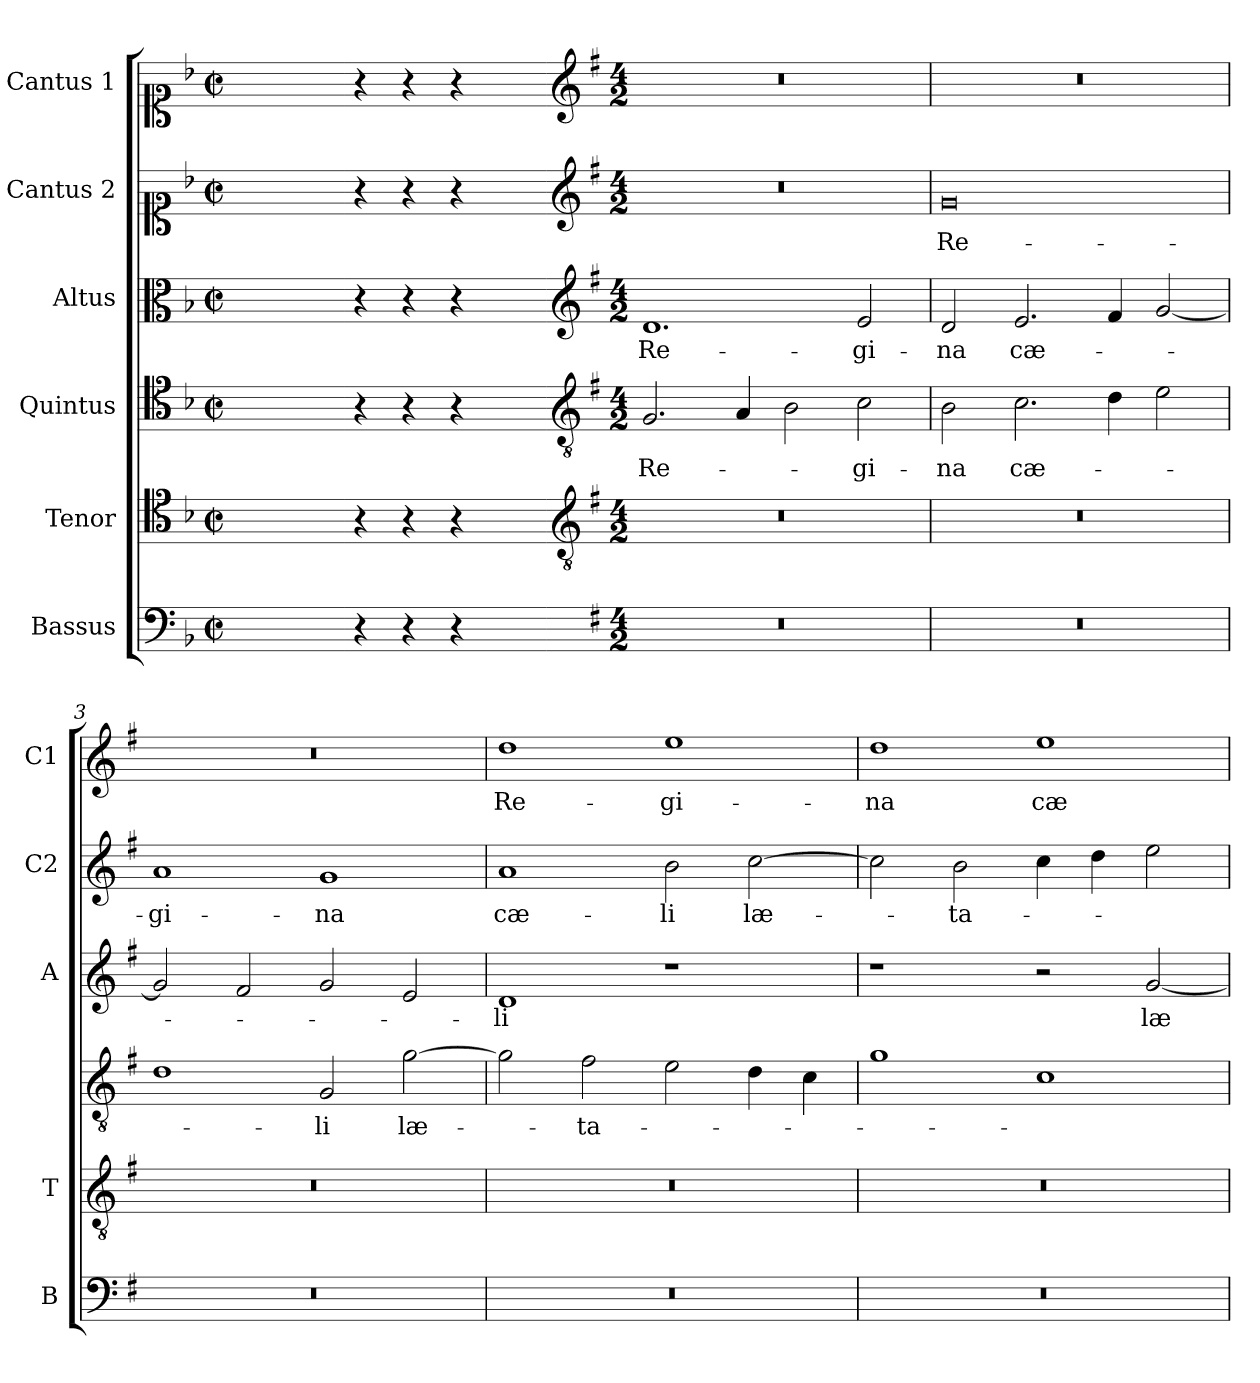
**kern	**kern	**kern	**text	**kern	**text	**kern	**text	**kern	**text
*part6	*part5	*part4	*part4	*part3	*part3	*part2	*part2	*part1	*part1
*staff6	*staff5	*staff4	*staff4	*staff3	*staff3	*staff2	*staff2	*staff1	*staff1
*I"Bassus	*I"Tenor	*I"Quintus	*	*I"Altus	*	*I"Cantus 2	*	*I"Cantus 1	*
*I'B	*I'T	*	*	*I'A	*	*I'C2	*	*I'C1	*
*clefF4	*clefC4	*clefC4	*	*clefC3	*	*clefC1	*	*clefC1	*
*k[b-]	*k[b-]	*k[b-]	*	*k[b-]	*	*k[b-]	*	*k[b-]	*
*F:	*F:	*F:	*	*F:	*	*F:	*	*F:	*
*M2/2	*M2/2	*M2/2	*	*M2/2	*	*M2/2	*	*M2/2	*
*met(c|)	*met(c|)	*met(c|)	*	*met(c|)	*	*met(c|)	*	*met(c|)	*
=	=	=	=	=	=	=	=	=	=
1ryy	1ryy	1ryy	.	1ryy	.	1ryy	.	1ryy	.
=1X-	=1X-	=1X-	=1X-	=1X-	=1X-	=1X-	=1X-	=1X-	=1X-
4r	4r	4r	.	4r	.	4r	.	4r	.
4r	4r	4r	.	4r	.	4r	.	4r	.
4r	4r	4r	.	4r	.	4r	.	4r	.
4ryy	4ryy	4ryy	.	4ryy	.	4ryy	.	4ryy	.
=1-	=1-	=1-	=1-	=1-	=1-	=1-	=1-	=1-	=1-
*	*clefGv2	*clefGv2	*	*clefG2	*	*clefG2	*	*clefG2	*
*k[f#]	*k[f#]	*k[f#]	*	*k[f#]	*	*k[f#]	*	*k[f#]	*
*G:	*G:	*G:	*	*G:	*	*G:	*	*G:	*
*M4/2	*M4/2	*M4/2	*	*M4/2	*	*M4/2	*	*M4/2	*
!	!	!	!LO:LY:b	!	!LO:LY:b	!	!	!	!
0r	0r	2.G/	Re-	1.d	Re-	0r	.	0r	.
.	.	4A/	.	.	.	.	.	.	.
.	.	2B\	.	.	.	.	.	.	.
!	!	!	!LO:LY:b	!	!LO:LY:b	!	!	!	!
.	.	2c\	-gi-	2e/	-gi-	.	.	.	.
=2	=2	=2	=2	=2	=2	=2	=2	=2	=2
!	!	!	!LO:LY:b	!	!LO:LY:b	!	!LO:LY:b	!	!
0r	0r	2B\	-na	2d/	-na	0g	Re-	0r	.
!	!	!	!LO:LY:b	!	!LO:LY:b	!	!	!	!
.	.	2.c\	cæ-	2.e/	cæ-	.	.	.	.
.	.	4d\	.	4f#/	.	.	.	.	.
.	.	2e\	.	[2g/	.	.	.	.	.
=3	=3	=3	=3	=3	=3	=3	=3	=3	=3
!	!	!	!	!	!	!	!LO:LY:b	!	!
0r	0r	1d	.	2g/]	.	1a	-gi-	0r	.
.	.	.	.	2f#/	.	.	.	.	.
!	!	!	!LO:LY:b	!	!	!	!LO:LY:b	!	!
.	.	2G/	-li	2g/	.	1g	-na	.	.
!	!	!	!LO:LY:b	!	!	!	!	!	!
.	.	[2g\	læ-	2e/	.	.	.	.	.
=4	=4	=4	=4	=4	=4	=4	=4	=4	=4
!	!	!	!	!	!LO:LY:b	!	!LO:LY:b	!	!LO:LY:b
0r	0r	2g\]	.	1d	-li	1a	cæ-	1dd	Re-
!	!	!	!LO:LY:b	!	!	!	!	!	!
.	.	2f#\	-ta-	.	.	.	.	.	.
!	!	!	!	!	!	!	!LO:LY:b	!	!LO:LY:b
.	.	2e\	.	1r	.	2b\	-li	1ee	-gi-
!	!	!	!	!	!	!	!LO:LY:b	!	!
.	.	4d\	.	.	.	[2cc\	læ-	.	.
.	.	4c\	.	.	.	.	.	.	.
!!LO:LB:g=z
=5	=5	=5	=5	=5	=5	=5	=5	=5	=5
!	!	!	!	!	!	!	!	!	!LO:LY:b
0r	0r	1g	.	1r	.	2cc\]	.	1dd	-na
!	!	!	!	!	!	!	!LO:LY:b	!	!
.	.	.	.	.	.	2b\	-ta-	.	.
!	!	!	!	!	!	!	!	!	!LO:LY:b
.	.	1c	.	2r	.	4cc\	.	1ee	cæ-
.	.	.	.	.	.	4dd\	.	.	.
!	!	!	!	!	!LO:LY:b	!	!	!	!
.	.	.	.	[2g/	læ-	2ee\	.	.	.
=	=	=	=	=	=	=	=	=	=
*-	*-	*-	*-	*-	*-	*-	*-	*-	*-
